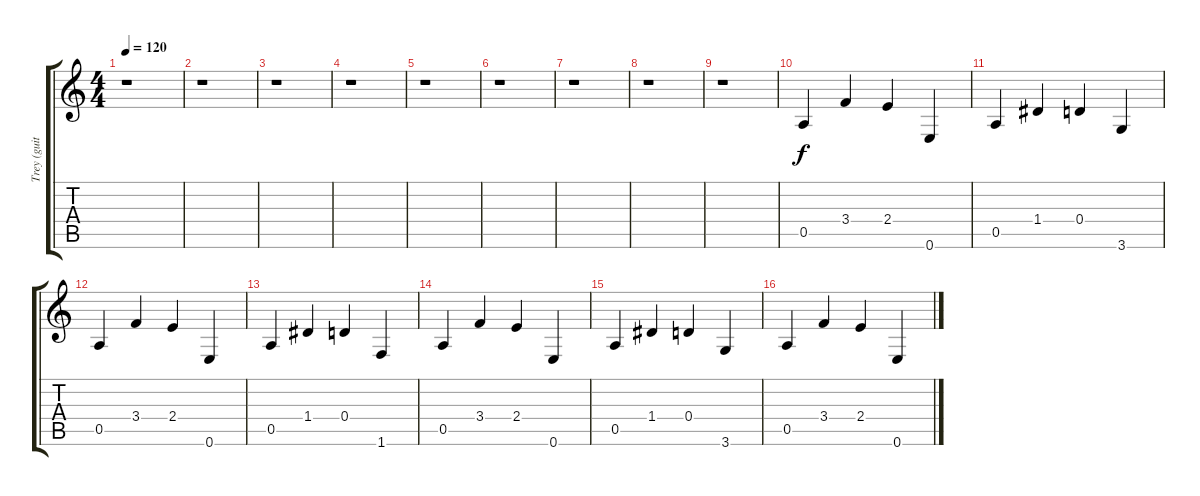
\track ("Trey (guitar) lead singer" "Trey (guit") {instrument distortionguitar}
\staff {score tabs}
\tuning (E4 B3 G3 D3 A2 E2) {hide}
\ts (4 4)
\tempo 120
\clef g2
\ks c
r.1{dy f} |
r.1 |
r.1 |
r.1 |
r.1 |
r.1 |
r.1 |
r.1 |
r.1 |
0.5.4 3.4.4 2.4.4 0.6.4 |
0.5.4 1.4.4 0.4.4 3.6.4 |
0.5.4 3.4.4 2.4.4 0.6.4 |
0.5.4 1.4.4 0.4.4 1.6.4 |
0.5.4 3.4.4 2.4.4 0.6.4 |
0.5.4 1.4.4 0.4.4 3.6.4 |
0.5.4 3.4.4 2.4.4 0.6.4
